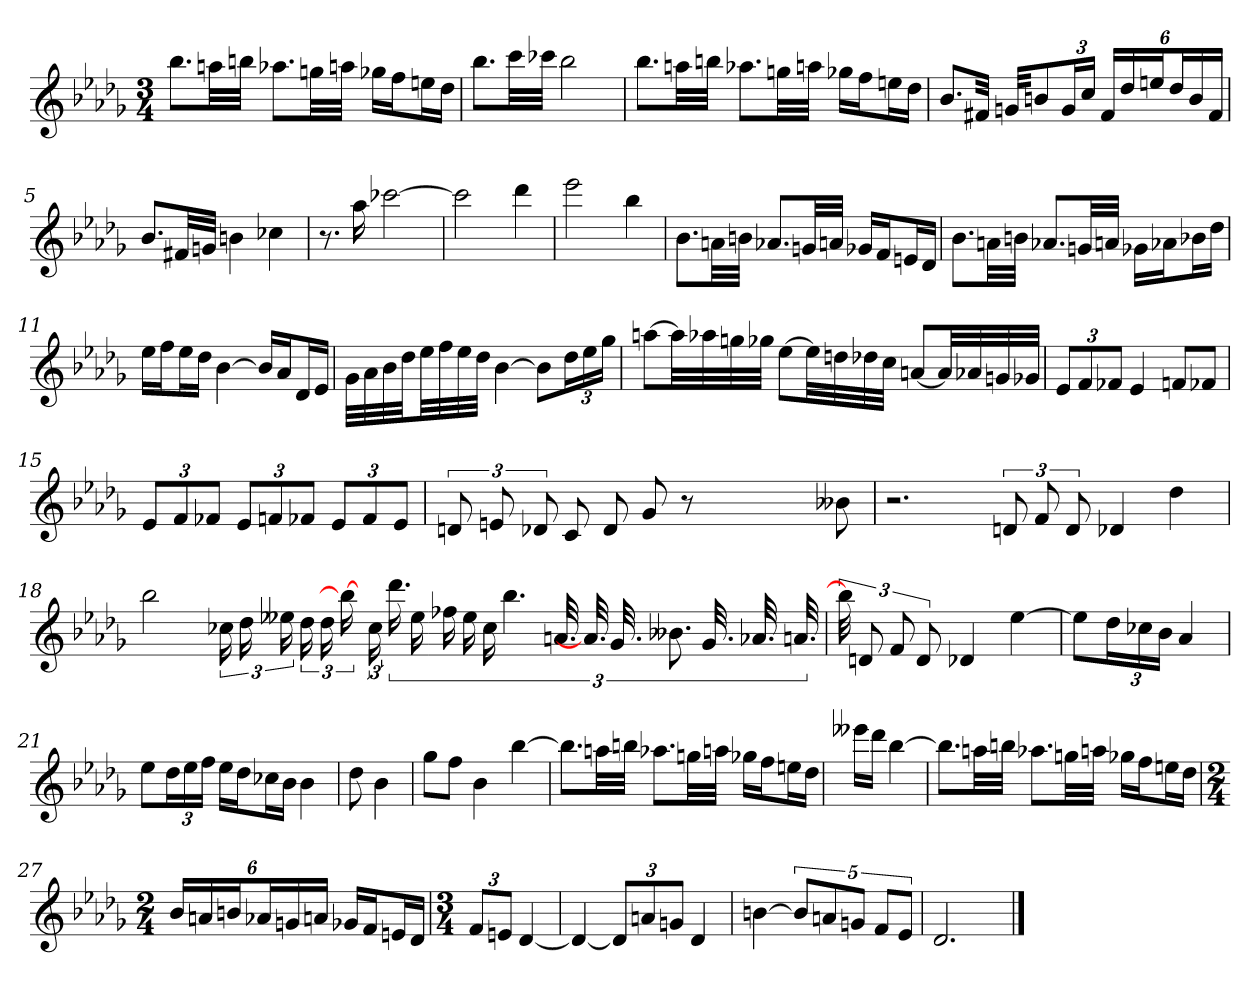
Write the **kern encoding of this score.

**kern
*part1
*staff1
*clefG2
*k[b-e-a-d-g-]
*D-:
*M3/4
=1
8.bb-\L
32aan\LL
32bbn\JJJ
8.aa-X\L
32ggn\LL
32aan\JJJ
16gg-X\LL
16ff\J
16een\L
16dd-\JJ
=2
8.bb-\L
32ccc\LL
32ccc-X\JJJ
2bb-
=3
8.bb-\L
32aan\LL
32bbn\JJJ
8.aa-X\L
32ggn\LL
32aan\JJJ
16gg-X\LL
16ff\J
16een\L
16dd-\JJ
=4
8.b-/L
32f#X/Jkk
32gn/KKL
8bn/
24g/L
24cc/JJ
24f#/LL
24dd-/
24een/J
24dd-/L
24b/
24f#/JJ
=5
8.b-/L
32f#X/LL
32gn/JJJ
4bn
4cc-X
=6
8.r
16aa-
[2ccc-X
=7
2ccc-]
4ddd-
=8
2eee-
4bb-
=9
8.b-\L
32an\LL
32bn\JJJ
8.a-X/L
32gn/LL
32an/JJJ
16g-X/LL
16f/J
16en/L
16d-/JJ
=10
8.b-\L
32an\LL
32bn\JJJ
8.a-X/L
32gn/LL
32an/JJJ
16g-X\LL
16a-X\J
16b-X\L
16dd-\JJ
=11
16ee-\LL
16ff\J
16ee-\L
16dd-\JJ
[4b-
16b-/LL]
16a-/J
16d-/L
16e-/JJ
=12
32g-\LLL
32a-\
32b-\
32dd-\JJ
32ee-\LL
32ff\
32ee-\
32dd-\JJJ
[4b-
8b-\L]
24dd-\L
24ee-\
24gg-\JJ
=13
[8aan\L
32aa\LL]
32aa-X\
32ggn\
32gg-X\JJJ
[8ee-\L
32ee-\LL]
32ddn\
32dd-X\
32cc\JJJ
[8an/L
32a/LL]
32a-X/
32gn/
32g-X/JJJ
=14
12e-/L
12f/
12f-X/J
4e-
8fn/L
8f-X/J
=15
12e-/L
12f/
12f-X/J
12e-/L
12fn/
12f-X/J
12e-/L
12f-/
12e-/J
=16
12dn
12en
12d-X
8c
8d-
8g-
8r
2.ryy
8b--X
=17
2.r
12dn
12f
12d
4d-X
4dd-
=18
2bb-
24cc-X
24dd-
24ee--X
24dd-
24dd-
24bb-_
48ryy
24cc-
24.ddd-
24ee--
24ff-X
24ee--
24cc-
6.bb-
48.an
48.a-]
48.g-
12.b--X
48.g-
48.a-X
48.an
=19
48bb-]
12dn
12f
12d
4d-X
[4ee-
=20
8ee-\L]
24dd-\L
24cc-X\
24b-\JJ
4a-
=21
8ee-\L
24dd-\L
24ee-\
24ff\JJ
16ee-\LL
16dd-\J
16cc-X\L
16b-\JJ
4b-
=22
8dd-
4b-
=23
8gg-\L
8ff\J
4b-
[4bb-
=24
8.bb-\L]
32aan\LL
32bbn\JJJ
8.aa-X\L
32ggn\LL
32aan\JJJ
16gg-X\LL
16ff\J
16een\L
16dd-\JJ
=25
16eee--X\LL
16ddd-\JJ
[4bb-
=26
8.bb-\L]
32aan\LL
32bbn\JJJ
8.aa-X\L
32ggn\LL
32aan\JJJ
16gg-X\LL
16ff\J
16een\L
16dd-\JJ
=27
*M2/4
24b-/LL
24an/
24bn/J
24a-X/L
24gn/
24an/JJ
16g-X/LL
16f/J
16en/L
16d-/JJ
=28
*M3/4
12f/L
12en/J
[4d-
=29
4d-_
12d-/L]
12an/
12gn/J
4d-
=30
[4bn
10b/L]
10an/
10gn/J
10f/L
10e-/J
=31
2.d-
==
*-
